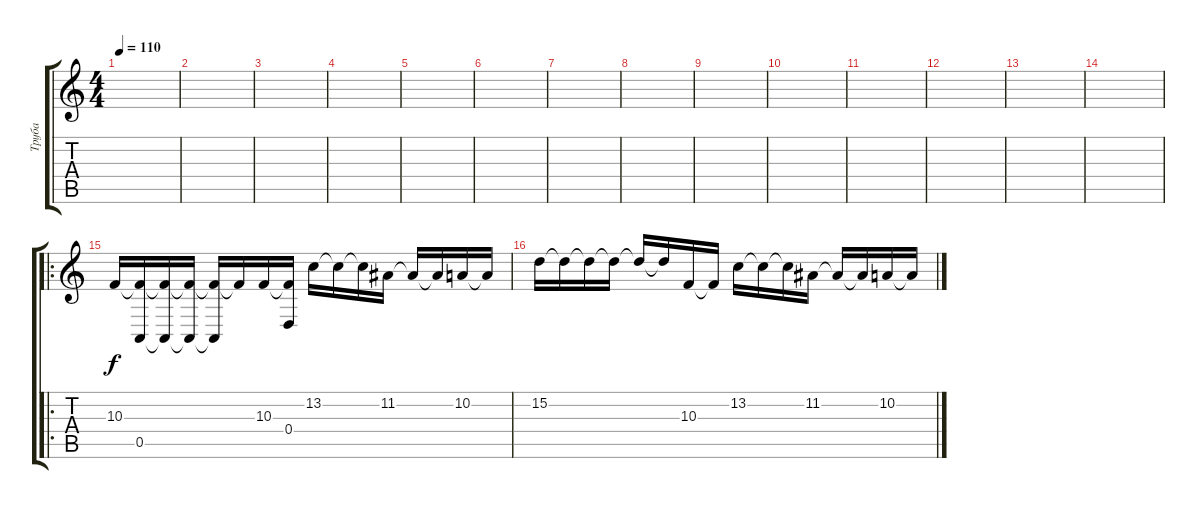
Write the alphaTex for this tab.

\track ("Труба" "Труба") {instrument trumpet}
\staff {score tabs}
\tuning (E4 B3 G3 D3 A2 E2) {hide}
\ts (4 4)
\tempo 110
\clef g2
\ks c
|
|
|
|
|
|
|
|
|
|
|
|
|
|
\ro
10.3.16 (10.3{t} 0.5).16 (10.3{t} 0.5{t}).16 (10.3{t} 0.5{t}).16 (10.3{t} 0.5{t}).16 10.3{t}.16 10.3.16 (10.3{t} 0.4).16 13.2.16 13.2{t}.16 13.2{t}.16 11.2.16 11.2{t}.16 11.2{t}.16 10.2.16 10.2{t}.16 |
15.2.16 15.2{t}.16 15.2{t}.16 15.2{t}.16 15.2{t}.16 15.2{t}.16 10.3.16 10.3{t}.16 13.2.16 13.2{t}.16 13.2{t}.16 11.2.16 11.2{t}.16 11.2{t}.16 10.2.16 10.2{t}.16
